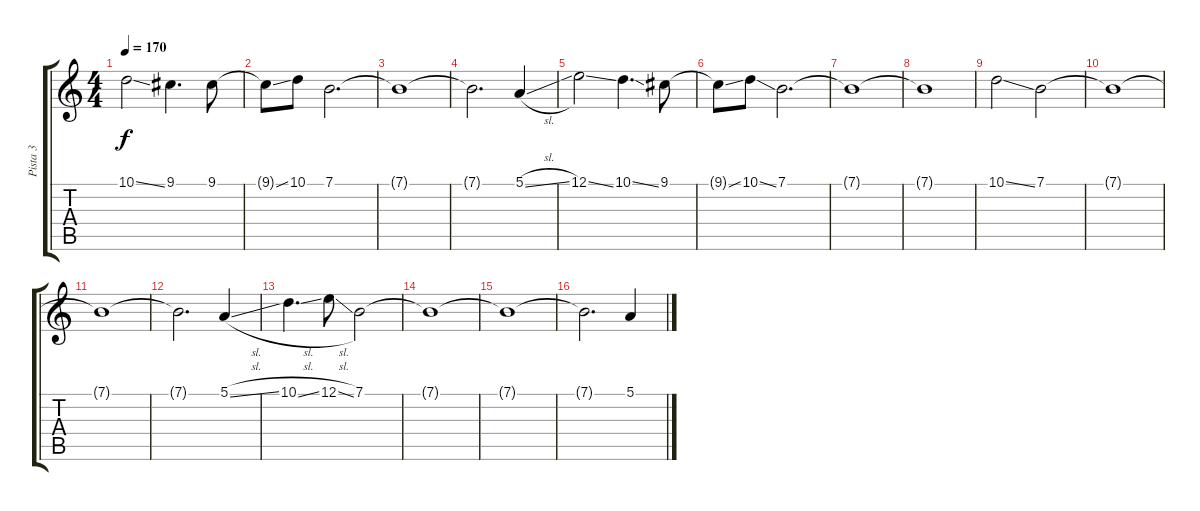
\track ("Pista 3" "Pista 3") {instrument recorder}
\staff {score tabs}
\tuning (E4 B3 G3 D3 A2 D2) {hide}
\ts (4 4)
\tempo 170
\clef g2
\ks c
10.1{ss}.2{dy f} 9.1.4{d} 9.1.8 |
9.1{ss t}.8 10.1.8 7.1.2{d} |
7.1{t}.1 |
7.1{t}.2{d} 5.1{sl}.4 |
12.1{ss}.2 10.1{ss}.4{d} 9.1.8 |
9.1{ss t}.8 10.1{ss}.8 7.1.2{d} |
7.1{t}.1 |
7.1{t}.1 |
10.1{ss}.2{volume 14 instrument recorder} 7.1.2 |
7.1{t}.1 |
7.1{t}.1 |
7.1{t}.2{d} 5.1{sl}.4 |
10.1{sl}.4{d} 12.1{sl}.8 7.1.2 |
7.1{t}.1 |
7.1{t}.1 |
7.1{t}.2{d} 5.1{sl}.4
